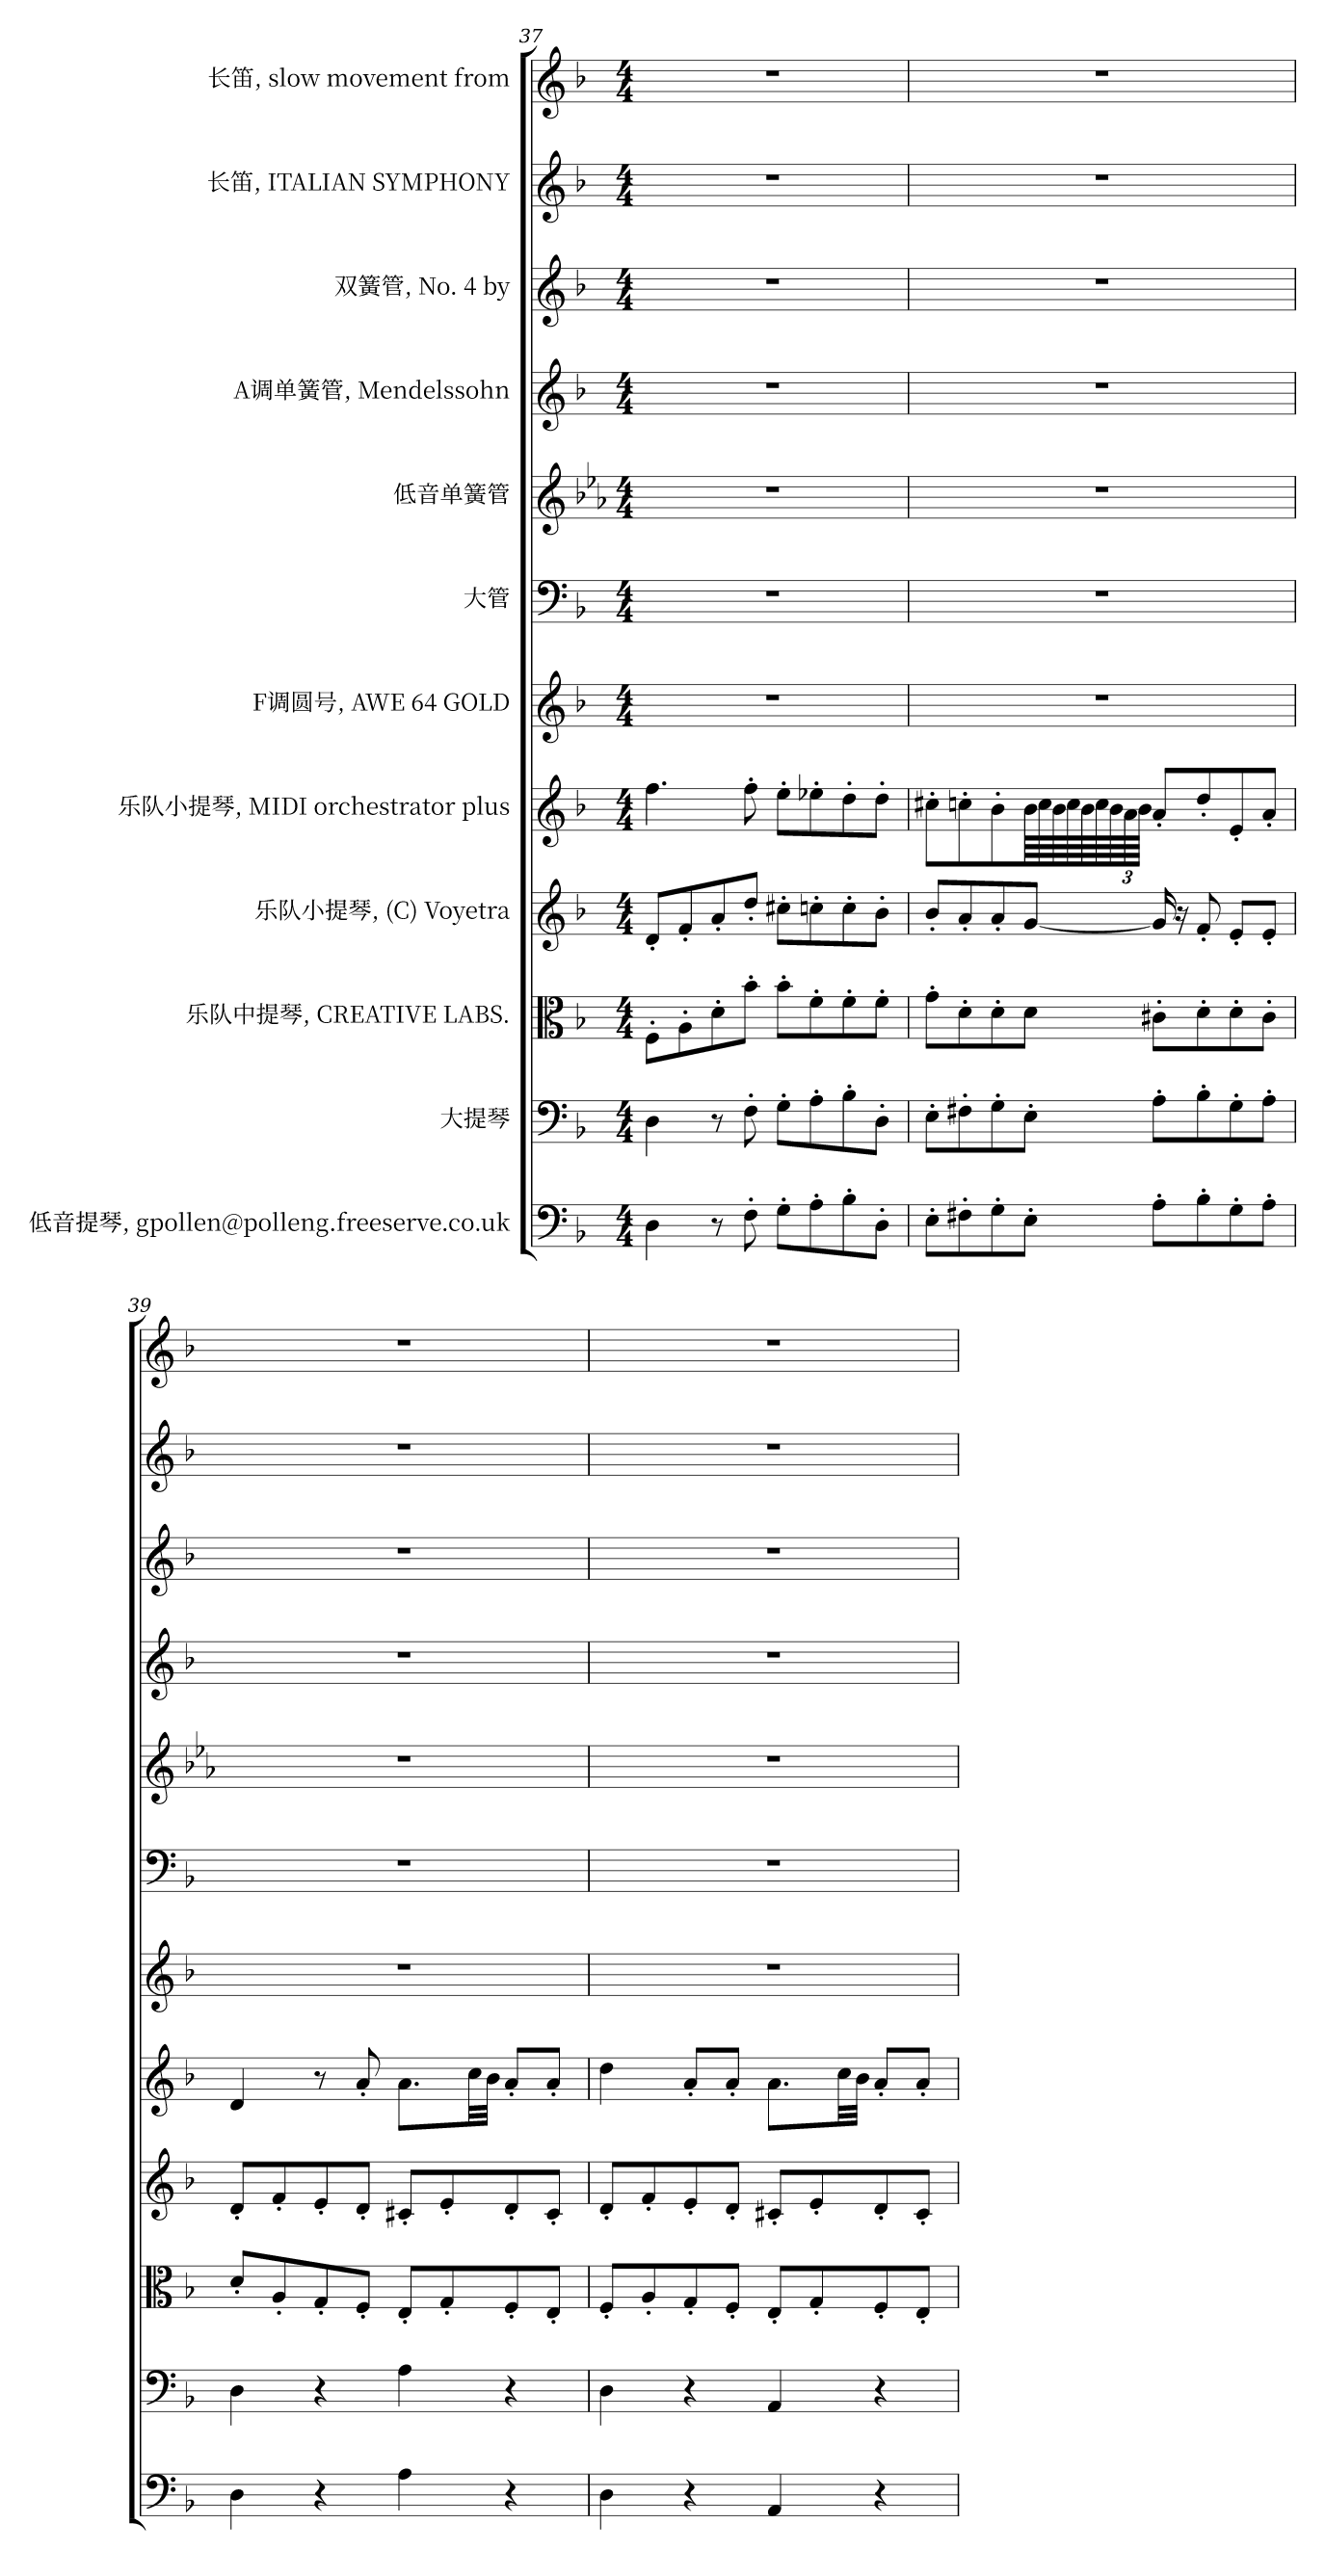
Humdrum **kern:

**kern	**kern	**kern	**kern	**kern	**kern	**kern	**kern	**kern	**kern	**kern	**kern
*part12	*part11	*part10	*part9	*part8	*part7	*part6	*part5	*part4	*part3	*part2	*part1
*staff12	*staff11	*staff10	*staff9	*staff8	*staff7	*staff6	*staff5	*staff4	*staff3	*staff2	*staff1
*I"低音提琴, gpollen@polleng.freeserve.co.uk	*I"大提琴	*I"乐队中提琴, CREATIVE LABS.	*I"乐队小提琴, (C) Voyetra	*I"乐队小提琴, MIDI orchestrator plus	*I"F调圆号, AWE 64 GOLD	*I"大管	*I"低音单簧管	*I"A调单簧管, Mendelssohn	*I"双簧管, No. 4 by	*I"长笛, ITALIAN SYMPHONY	*I"长笛, slow movement from
*clefF4	*clefF4	*clefC3	*clefG2	*clefG2	*clefG2	*clefF4	*clefG2	*clefG2	*clefG2	*clefG2	*clefG2
*ITrd7c12	*	*	*	*	*ITrd4c7	*	*ITrd8c14	*ITrd2c3	*	*	*
*k[b-]	*k[b-]	*k[b-]	*k[b-]	*k[b-]	*k[b-e-]	*k[b-]	*k[b-e-a-]	*k[f#c#]	*k[b-]	*k[b-]	*k[b-]
*M4/4	*M4/4	*M4/4	*M4/4	*M4/4	*M4/4	*M4/4	*M4/4	*M4/4	*M4/4	*M4/4	*M4/4
=37	=37	=37	=37	=37	=37	=37	=37	=37	=37	=37	=37
4DD\	4D\	8F'\L	8d'/L	4.ff\	1r	1r	1r	1r	1r	1r	1r
.	.	8A'\	8f'/	.	.	.	.	.	.	.	.
8r	8r	8d'\	8a'/	.	.	.	.	.	.	.	.
8FF'\	8F'\	8b-'\J	8dd'/J	8ff'\	.	.	.	.	.	.	.
8GG'\L	8G'\L	8b-'\L	8cc#X'\L	8ee'\L	.	.	.	.	.	.	.
8AA'\	8A'\	8f'\	8ccn'\	8ee-X'\	.	.	.	.	.	.	.
8BB-'\	8B-'\	8f'\	8cc'\	8dd'\	.	.	.	.	.	.	.
8DD'\J	8D'\J	8f'\J	8b-'\J	8dd'\J	.	.	.	.	.	.	.
!!LO:PB:g=z
=38	=38	=38	=38	=38	=38	=38	=38	=38	=38	=38	=38
8EE'\L	8E'\L	8g'\L	8b-'/L	8cc#X'\L	1r	1r	1r	1r	1r	1r	1r
8FF#X'\	8F#X'\	8d'\	8a'/	8ccn'\	.	.	.	.	.	.	.
8GG'\	8G'\	8d'\	8a'/	8b-'\	.	.	.	.	.	.	.
8EE'\J	8E'\J	8d\J	[8g/J	64b-\LLL	.	.	.	.	.	.	.
.	.	.	.	64cc\	.	.	.	.	.	.	.
.	.	.	.	64b-\	.	.	.	.	.	.	.
.	.	.	.	64cc\	.	.	.	.	.	.	.
.	.	.	.	64b-\	.	.	.	.	.	.	.
.	.	.	.	64cc\	.	.	.	.	.	.	.
*	*	*	*	*Xbrackettup	*	*	*	*	*	*	*
.	.	.	.	96b-\	.	.	.	.	.	.	.
.	.	.	.	96a\	.	.	.	.	.	.	.
.	.	.	.	96b-\JJJJ	.	.	.	.	.	.	.
8AA'\L	8A'\L	8c#X'\L	16g/]	8a'/L	.	.	.	.	.	.	.
.	.	.	16r	.	.	.	.	.	.	.	.
8BB-'\	8B-'\	8d'\	8f'/	8dd'/	.	.	.	.	.	.	.
8GG'\	8G'\	8d'\	8e'/L	8e'/	.	.	.	.	.	.	.
8AA'\J	8A'\J	8c#'\J	8e'/J	8a'/J	.	.	.	.	.	.	.
=39	=39	=39	=39	=39	=39	=39	=39	=39	=39	=39	=39
4DD\	4D\	8d'/L	8d'/L	4d/	1r	1r	1r	1r	1r	1r	1r
.	.	8A'/	8f'/	.	.	.	.	.	.	.	.
4r	4r	8G'/	8e'/	8r	.	.	.	.	.	.	.
.	.	8F'/J	8d'/J	8a'/	.	.	.	.	.	.	.
4AA\	4A\	8E'/L	8c#X'/L	8.a\L	.	.	.	.	.	.	.
.	.	8G'/	8e'/	.	.	.	.	.	.	.	.
.	.	.	.	32cc\LL	.	.	.	.	.	.	.
.	.	.	.	32b-\JJJ	.	.	.	.	.	.	.
4r	4r	8F'/	8d'/	8a'/L	.	.	.	.	.	.	.
.	.	8E'/J	8c#'/J	8a'/J	.	.	.	.	.	.	.
=40	=40	=40	=40	=40	=40	=40	=40	=40	=40	=40	=40
4DD\	4D\	8F'/L	8d'/L	4dd\	1r	1r	1r	1r	1r	1r	1r
.	.	8A'/	8f'/	.	.	.	.	.	.	.	.
4r	4r	8G'/	8e'/	8a'/L	.	.	.	.	.	.	.
.	.	8F'/J	8d'/J	8a'/J	.	.	.	.	.	.	.
4AAA/	4AA/	8E'/L	8c#X'/L	8.a\L	.	.	.	.	.	.	.
.	.	8G'/	8e'/	.	.	.	.	.	.	.	.
.	.	.	.	32cc\LL	.	.	.	.	.	.	.
.	.	.	.	32b-\JJJ	.	.	.	.	.	.	.
4r	4r	8F'/	8d'/	8a'/L	.	.	.	.	.	.	.
.	.	8E'/J	8c#'/J	8a'/J	.	.	.	.	.	.	.
=	=	=	=	=	=	=	=	=	=	=	=
*-	*-	*-	*-	*-	*-	*-	*-	*-	*-	*-	*-
